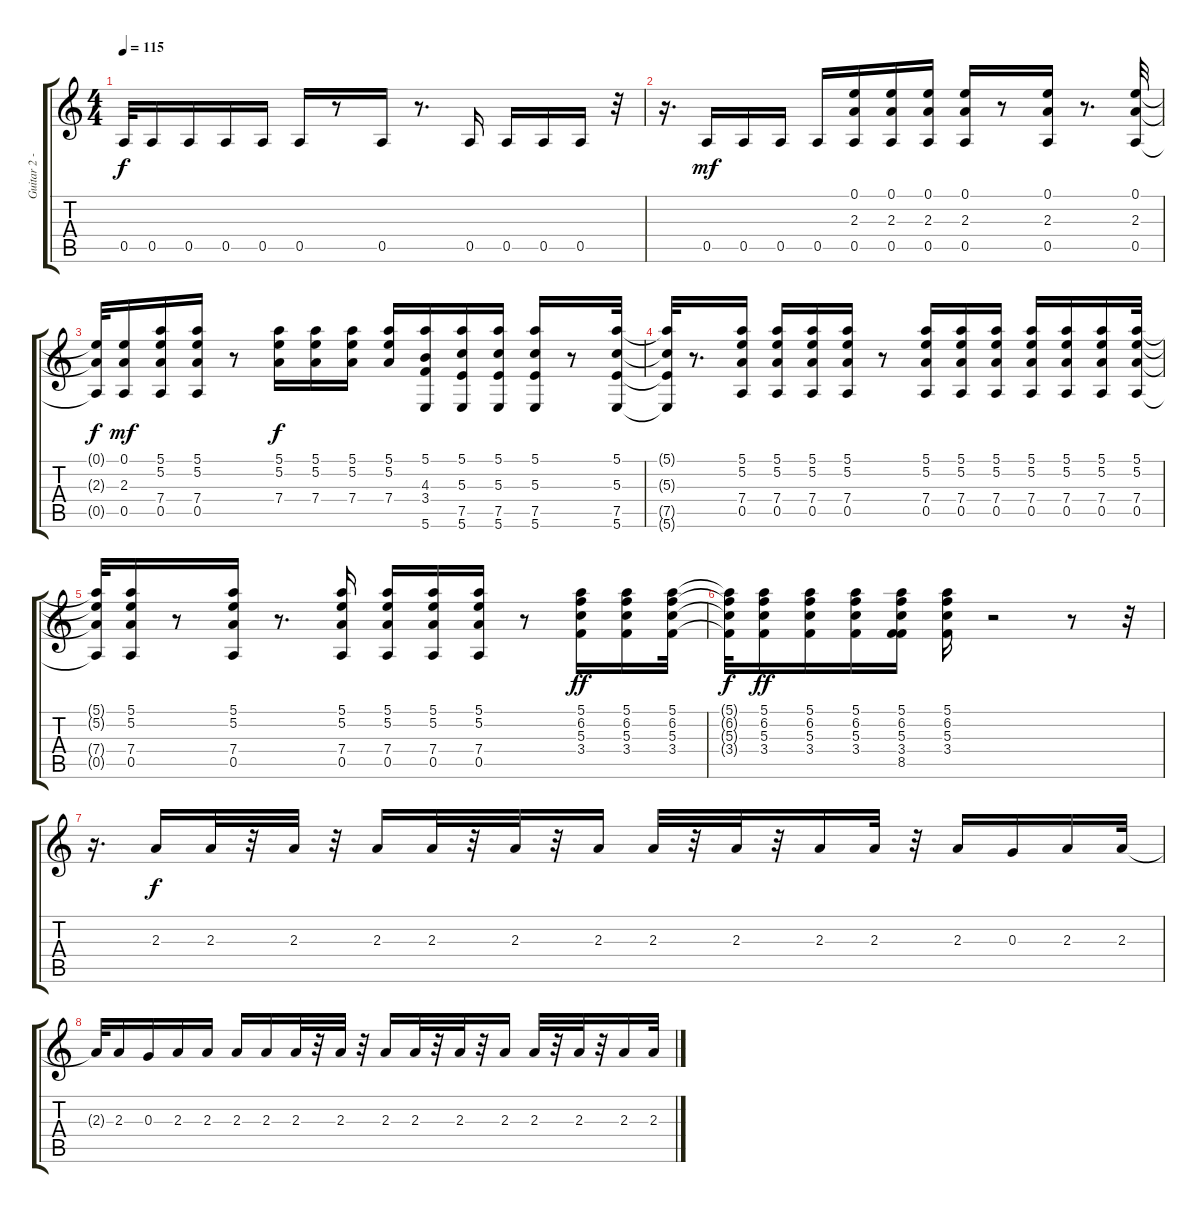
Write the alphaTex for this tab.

\track ("Guitar 2 - Petrucci" "Guitar 2 -") {instrument distortionguitar}
\staff {score tabs}
\tuning (E4 B3 G3 D3 A2 B1) {hide}
\ts (4 4)
\tempo 115
\clef g2
\ks c
0.5{t}.32{dy f} 0.5.16 0.5.16 0.5.16 0.5.16 0.5.16 r.8 0.5.16 r.8{d} 0.5.16 0.5.16 0.5.16 0.5.16 r.32 |
r.16{d} 0.5.16{dy mf} 0.5.16 0.5.16 0.5.16 (0.1 2.3 0.5).16 (0.1 2.3 0.5).16 (0.1 2.3 0.5).16 (0.1 2.3 0.5).16 r.8 (0.1 2.3 0.5).16 r.8{d} (0.1 2.3 0.5).32 |
(0.1{t} 2.3{t} 0.5{t}).32{dy f} (0.1 2.3 0.5).16{dy mf} (5.1 5.2 7.4 0.5).16 (5.1 5.2 7.4 0.5).16 r.8 (5.1 5.2 7.4).16{dy f} (5.1 5.2 7.4).16 (5.1 5.2 7.4).16 (5.1 5.2 7.4).16 (5.1 4.3 3.4 5.6).16 (5.1 5.3 7.5 5.6).16 (5.1 5.3 7.5 5.6).16 (5.1 5.3 7.5 5.6).16 r.8 (5.1 5.3 7.5 5.6).32 |
(5.1{t} 5.3{t} 7.5{t} 5.6{t}).32 r.8{d} (5.1 5.2 7.4 0.5).16 (5.1 5.2 7.4 0.5).16 (5.1 5.2 7.4 0.5).16 (5.1 5.2 7.4 0.5).16 r.8 (5.1 5.2 7.4 0.5).16 (5.1 5.2 7.4 0.5).16 (5.1 5.2 7.4 0.5).16 (5.1 5.2 7.4 0.5).16 (5.1 5.2 7.4 0.5).16 (5.1 5.2 7.4 0.5).16 (5.1 5.2 7.4 0.5).32 |
(5.1{t} 5.2{t} 7.4{t} 0.5{t}).32 (5.1 5.2 7.4 0.5).16 r.8 (5.1 5.2 7.4 0.5).16 r.8{d} (5.1 5.2 7.4 0.5).16 (5.1 5.2 7.4 0.5).16 (5.1 5.2 7.4 0.5).16 (5.1 5.2 7.4 0.5).16 r.8 (5.1 6.2 5.3 3.4).16{dy ff} (5.1 6.2 5.3 3.4).16 (5.1 6.2 5.3 3.4).32 |
(5.1{t} 6.2{t} 5.3{t} 3.4{t}).32{dy f} (5.1 6.2 5.3 3.4).16{dy ff} (5.1 6.2 5.3 3.4).16 (5.1 6.2 5.3 3.4).16 (5.1 6.2 5.3 3.4 8.5).16 (5.1 6.2 5.3 3.4).16 r.2 r.8 r.32 |
r.16{d} 2.3.16{dy f} 2.3.32 r.32 2.3.32 r.32 2.3.16 2.3.32 r.32 2.3.32 r.32 2.3.16 2.3.32 r.32 2.3.32 r.32 2.3.16 2.3.32 r.32 2.3.16 0.3.16 2.3.16 2.3.32 |
2.3{t}.32 2.3.16 0.3.16 2.3.16 2.3.16 2.3.16 2.3.16 2.3.32 r.32 2.3.32 r.32 2.3.16 2.3.32 r.32 2.3.32 r.32 2.3.16 2.3.32 r.32 2.3.32 r.32 2.3.16 2.3.32
